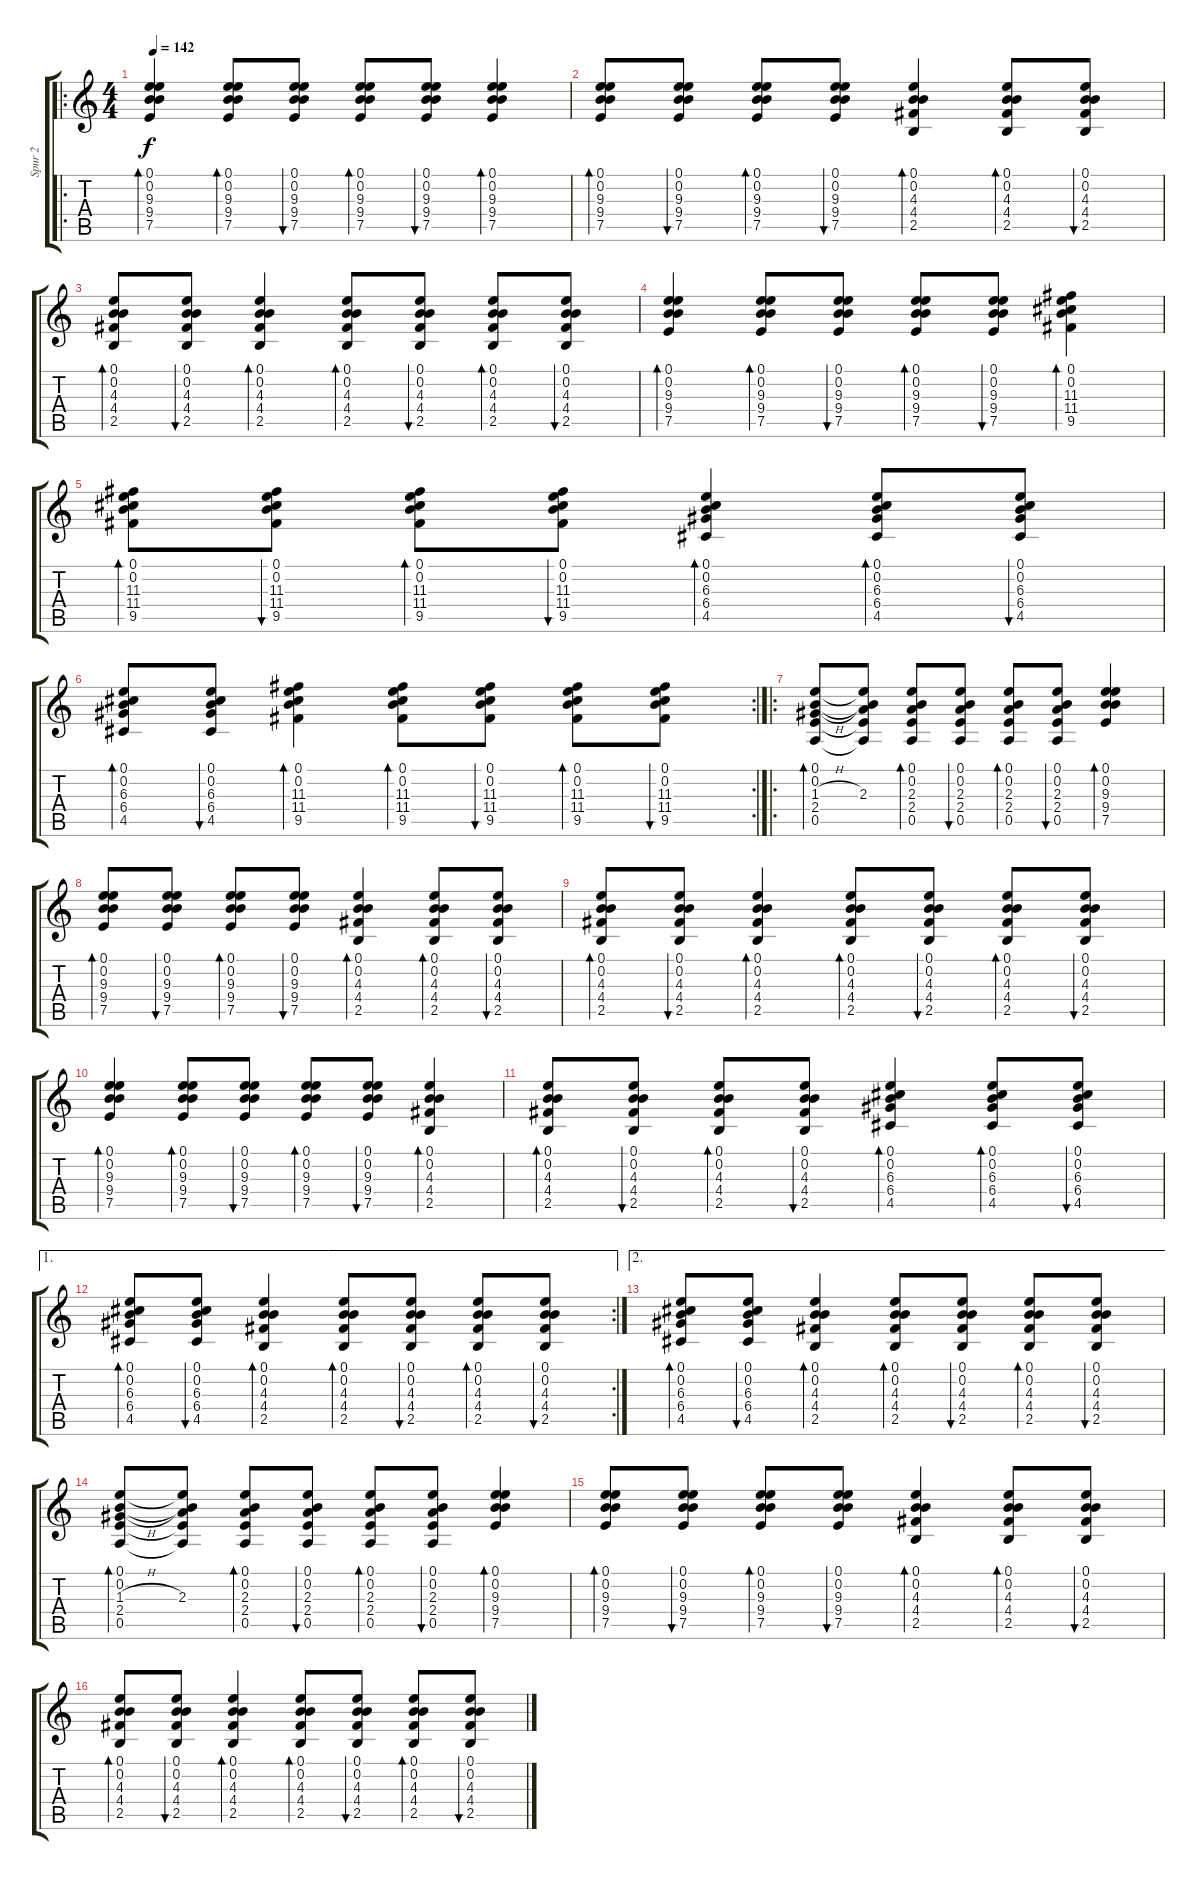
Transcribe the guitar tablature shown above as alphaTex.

\track ("Spur 2" "Spur 2") {instrument acousticguitarnylon}
\staff {score tabs}
\tuning (E4 B3 G3 D3 A2 E2) {hide}
\ro
\ts (4 4)
\tempo 142
\clef g2
\ks c
(0.1 0.2 9.3 9.4 7.5).4{bd 60 dy f volume 8 instrument acousticguitarnylon} (0.1 0.2 9.3 9.4 7.5).8{bd 60} (0.1 0.2 9.3 9.4 7.5).8{bu 60} (0.1 0.2 9.3 9.4 7.5).8{bd 60} (0.1 0.2 9.3 9.4 7.5).8{bu 60} (0.1 0.2 9.3 9.4 7.5).4{bd 60} |
(0.1 0.2 9.3 9.4 7.5).8{bd 60} (0.1 0.2 9.3 9.4 7.5).8{bu 60} (0.1 0.2 9.3 9.4 7.5).8{bd 60} (0.1 0.2 9.3 9.4 7.5).8{bu 60} (0.1 0.2 4.3 4.4 2.5).4{bd 60} (0.1 0.2 4.3 4.4 2.5).8{bd 60} (0.1 0.2 4.3 4.4 2.5).8{bu 60} |
(0.1 0.2 4.3 4.4 2.5).8{bd 60} (0.1 0.2 4.3 4.4 2.5).8{bu 60} (0.1 0.2 4.3 4.4 2.5).4{bd 60} (0.1 0.2 4.3 4.4 2.5).8{bd 60} (0.1 0.2 4.3 4.4 2.5).8{bu 60} (0.1 0.2 4.3 4.4 2.5).8{bd 60} (0.1 0.2 4.3 4.4 2.5).8{bu 60} |
(0.1 0.2 9.3 9.4 7.5).4{bd 60} (0.1 0.2 9.3 9.4 7.5).8{bd 60} (0.1 0.2 9.3 9.4 7.5).8{bu 60} (0.1 0.2 9.3 9.4 7.5).8{bd 60} (0.1 0.2 9.3 9.4 7.5).8{bu 60} (0.1 0.2 11.3 11.4 9.5).4{bd 60} |
(0.1 0.2 11.3 11.4 9.5).8{bd 60} (0.1 0.2 11.3 11.4 9.5).8{bu 60} (0.1 0.2 11.3 11.4 9.5).8{bd 60} (0.1 0.2 11.3 11.4 9.5).8{bu 60} (0.1 0.2 6.3 6.4 4.5).4{bd 60} (0.1 0.2 6.3 6.4 4.5).8{bd 60} (0.1 0.2 6.3 6.4 4.5).8{bu 60} |
\rc 2
(0.1 0.2 6.3 6.4 4.5).8{bd 60} (0.1 0.2 6.3 6.4 4.5).8{bu 60} (0.1 0.2 11.3 11.4 9.5).4{bd 60} (0.1 0.2 11.3 11.4 9.5).8{bd 60} (0.1 0.2 11.3 11.4 9.5).8{bu 60} (0.1 0.2 11.3 11.4 9.5).8{bd 60} (0.1 0.2 11.3 11.4 9.5).8{bu 60 volume 11} |
\ro
(0.1 0.2 1.3{h} 2.4 0.5).8{bd 60} (0.1{t} 0.2{t} 2.3 2.4{t} 0.5{t}).8 (0.1 0.2 2.3 2.4 0.5).8{bd 60} (0.1 0.2 2.3 2.4 0.5).8{bu 60} (0.1 0.2 2.3 2.4 0.5).8{bd 60} (0.1 0.2 2.3 2.4 0.5).8{bu 60} (0.1 0.2 9.3 9.4 7.5).4{bd 60} |
(0.1 0.2 9.3 9.4 7.5).8{bd 60} (0.1 0.2 9.3 9.4 7.5).8{bu 60} (0.1 0.2 9.3 9.4 7.5).8{bd 60} (0.1 0.2 9.3 9.4 7.5).8{bu 60} (0.1 0.2 4.3 4.4 2.5).4{bd 60} (0.1 0.2 4.3 4.4 2.5).8{bd 60} (0.1 0.2 4.3 4.4 2.5).8{bu 60} |
(0.1 0.2 4.3 4.4 2.5).8{bd 60} (0.1 0.2 4.3 4.4 2.5).8{bu 60} (0.1 0.2 4.3 4.4 2.5).4{bd 60} (0.1 0.2 4.3 4.4 2.5).8{bd 60} (0.1 0.2 4.3 4.4 2.5).8{bu 60} (0.1 0.2 4.3 4.4 2.5).8{bd 60} (0.1 0.2 4.3 4.4 2.5).8{bu 60} |
(0.1 0.2 9.3 9.4 7.5).4{bd 60} (0.1 0.2 9.3 9.4 7.5).8{bd 60} (0.1 0.2 9.3 9.4 7.5).8{bu 60} (0.1 0.2 9.3 9.4 7.5).8{bd 60} (0.1 0.2 9.3 9.4 7.5).8{bu 60} (0.1 0.2 4.3 4.4 2.5).4{bd 60} |
(0.1 0.2 4.3 4.4 2.5).8{bd 60} (0.1 0.2 4.3 4.4 2.5).8{bu 60} (0.1 0.2 4.3 4.4 2.5).8{bd 60} (0.1 0.2 4.3 4.4 2.5).8{bu 60} (0.1 0.2 6.3 6.4 4.5).4{bd 60} (0.1 0.2 6.3 6.4 4.5).8{bd 60} (0.1 0.2 6.3 6.4 4.5).8{bu 60} |
\ae 1
\rc 2
(0.1 0.2 6.3 6.4 4.5).8{bd 60} (0.1 0.2 6.3 6.4 4.5).8{bu 60} (0.1 0.2 4.3 4.4 2.5).4{bd 60} (0.1 0.2 4.3 4.4 2.5).8{bd 60} (0.1 0.2 4.3 4.4 2.5).8{bu 60} (0.1 0.2 4.3 4.4 2.5).8{bd 60} (0.1 0.2 4.3 4.4 2.5).8{bu 60} |
\ae 2
(0.1 0.2 6.3 6.4 4.5).8{bd 60} (0.1 0.2 6.3 6.4 4.5).8{bu 60} (0.1 0.2 4.3 4.4 2.5).4{bd 60} (0.1 0.2 4.3 4.4 2.5).8{bd 60} (0.1 0.2 4.3 4.4 2.5).8{bu 60} (0.1 0.2 4.3 4.4 2.5).8{bd 60} (0.1 0.2 4.3 4.4 2.5).8{bu 60} |
(0.1 0.2 1.3{h} 2.4 0.5).8{bd 60} (0.1{t} 0.2{t} 2.3 2.4{t} 0.5{t}).8 (0.1 0.2 2.3 2.4 0.5).8{bd 60} (0.1 0.2 2.3 2.4 0.5).8{bu 60} (0.1 0.2 2.3 2.4 0.5).8{bd 60} (0.1 0.2 2.3 2.4 0.5).8{bu 60} (0.1 0.2 9.3 9.4 7.5).4{bd 60} |
(0.1 0.2 9.3 9.4 7.5).8{bd 60} (0.1 0.2 9.3 9.4 7.5).8{bu 60} (0.1 0.2 9.3 9.4 7.5).8{bd 60} (0.1 0.2 9.3 9.4 7.5).8{bu 60} (0.1 0.2 4.3 4.4 2.5).4{bd 60} (0.1 0.2 4.3 4.4 2.5).8{bd 60} (0.1 0.2 4.3 4.4 2.5).8{bu 60} |
(0.1 0.2 4.3 4.4 2.5).8{bd 60} (0.1 0.2 4.3 4.4 2.5).8{bu 60} (0.1 0.2 4.3 4.4 2.5).4{bd 60} (0.1 0.2 4.3 4.4 2.5).8{bd 60} (0.1 0.2 4.3 4.4 2.5).8{bu 60} (0.1 0.2 4.3 4.4 2.5).8{bd 60} (0.1 0.2 4.3 4.4 2.5).8{bu 60}
